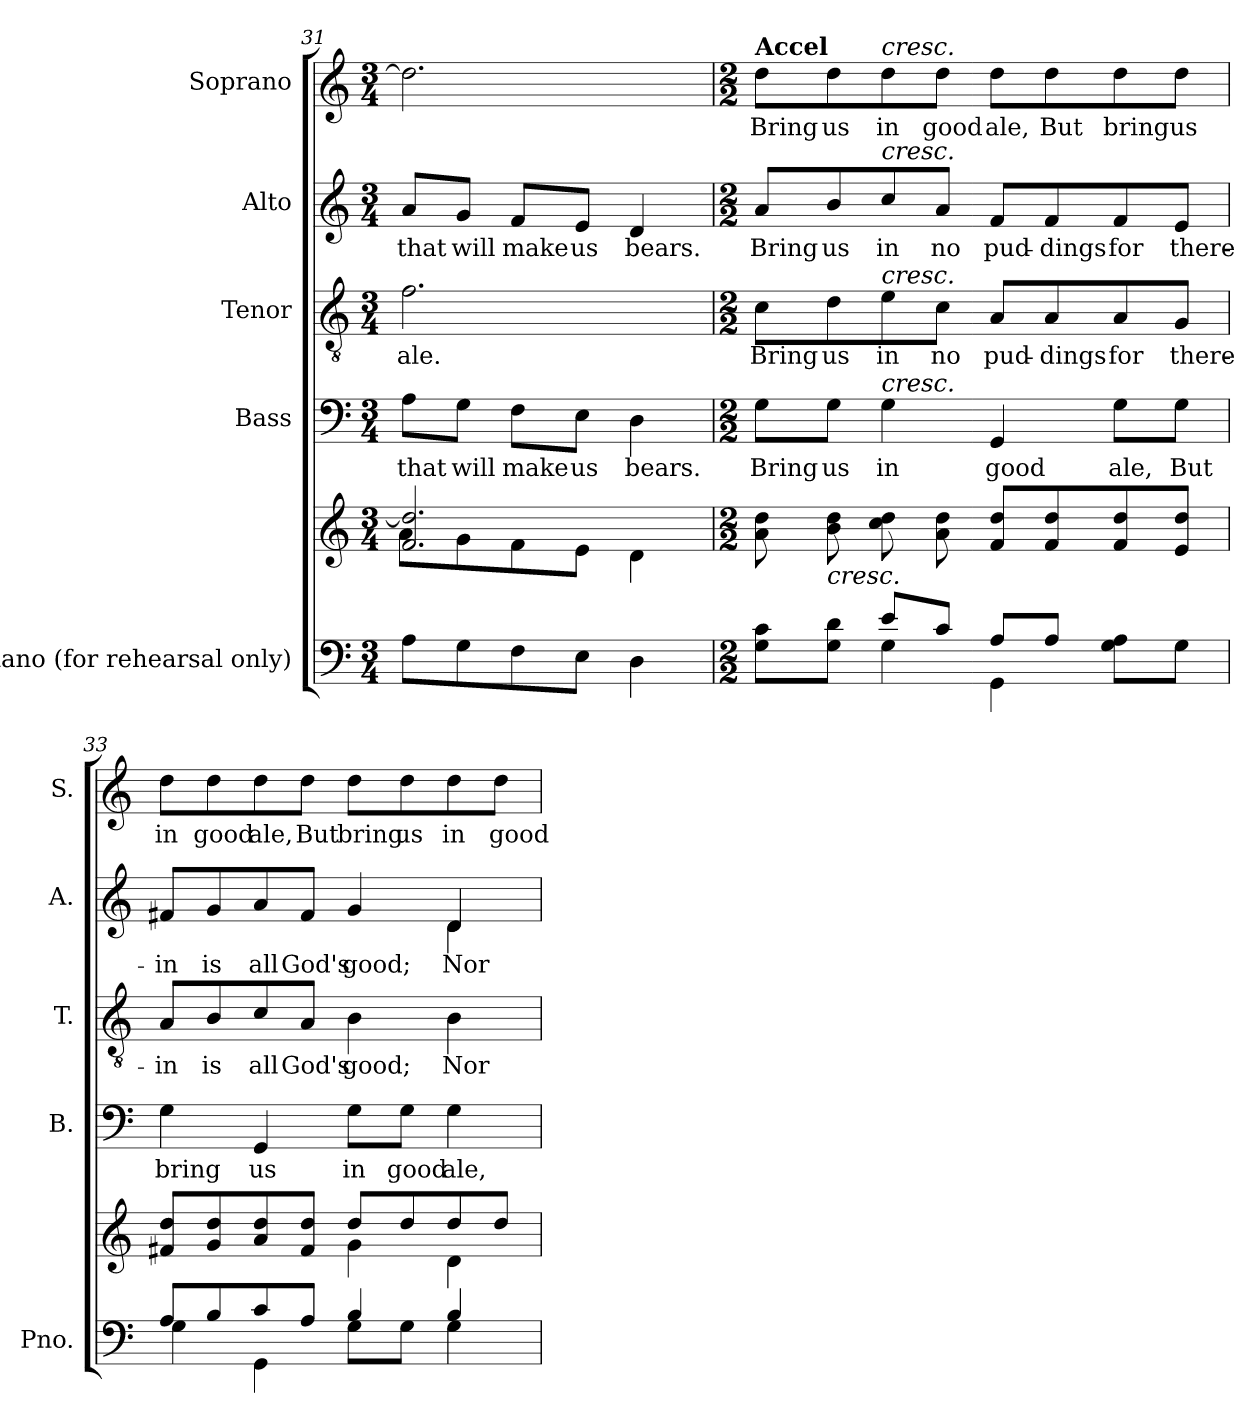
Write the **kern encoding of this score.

**kern	**kern	**kern	**text	**kern	**text	**kern	**text	**kern	**text
*part5	*part5	*part4	*part4	*part3	*part3	*part2	*part2	*part1	*part1
*staff6	*staff5	*staff4	*staff4	*staff3	*staff3	*staff2	*staff2	*staff1	*staff1
*I"Piano (for  rehearsal  only)	*	*I"Bass	*	*I"Tenor	*	*I"Alto	*	*I"Soprano	*
*I'Pno.	*	*I'B.	*	*I'T.	*	*I'A.	*	*I'S.	*
*clefF4	*clefG2	*clefF4	*	*clefGv2	*	*clefG2	*	*clefG2	*
*	*	*	*	*ITrd7c12	*	*	*	*	*
*k[]	*k[]	*k[]	*	*k[]	*	*k[]	*	*k[]	*
*C:	*C:	*C:	*	*C:	*	*C:	*	*C:	*
*M3/4	*M3/4	*M3/4	*	*M3/4	*	*M3/4	*	*M3/4	*
=31	=31	=31	=31	=31	=31	=31	=31	=31	=31
*	*^	*	*	*	*	*	*	*	*
!	!	!	!	!LO:LY:b:color=#000000	!	!	!	!	!	!
!	!	!	!	!	!	!LO:LY:b:color=#000000	!	!	!	!
!	!	!	!	!	!	!	!	!LO:LY:b:color=#000000	!	!
8Ai\L	2.fi/ 2.ddi]	8ai\L	8Ai\L	that	2.Fi\	ale.	8ai/L	that	2.ddi\]	.
!	!	!	!	!LO:LY:b:color=#000000	!	!	!	!	!	!
!	!	!	!	!	!	!	!	!LO:LY:b:color=#000000	!	!
8Gi\	.	8gi\	8Gi\J	will	.	.	8gi/J	will	.	.
!	!	!	!	!LO:LY:b:color=#000000	!	!	!	!	!	!
!	!	!	!	!	!	!	!	!LO:LY:b:color=#000000	!	!
8Fi\	.	8fi\	8Fi\L	make	.	.	8fi/L	make	.	.
!	!	!	!	!LO:LY:b:color=#000000	!	!	!	!	!	!
!	!	!	!	!	!	!	!	!LO:LY:b:color=#000000	!	!
8Ei\J	.	8ei\J	8Ei\J	us	.	.	8ei/J	us	.	.
!	!	!	!	!LO:LY:b:color=#000000	!	!	!	!	!	!
!	!	!	!	!	!	!	!	!LO:LY:b:color=#000000	!	!
4Di\	.	4di\	4Di\	bears.	.	.	4di/	bears.	.	.
*	*v	*v	*	*	*	*	*	*	*	*
=32	=32	=32	=32	=32	=32	=32	=32	=32	=32
*M2/2	*M2/2	*M2/2	*	*M2/2	*	*M2/2	*	*M2/2	*
*^	*	*	*	*	*	*	*	*	*
*	*	*^	*	*	*	*	*	*	*	*
!	!	!	!	!	!LO:LY:b:color=#000000	!	!	!	!	!	!
*	*	*v	*v	*	*	*	*	*	*	*	*
*	*	*^	*	*	*	*	*	*	*	*
!	!	!	!	!	!	!	!LO:LY:b:color=#000000	!	!	!	!
*	*	*v	*v	*	*	*	*	*	*	*	*
*	*	*^	*	*	*	*	*	*	*	*
!	!	!	!	!	!	!	!	!	!LO:LY:b:color=#000000	!	!
*	*	*v	*v	*	*	*	*	*	*	*	*
*	*	*^	*	*	*	*	*	*	*	*
!	!	!	!	!	!	!	!	!	!	!LO:TX:a:B:t=Accel	!
!	!	!LO:TX:a:B:t=Accel	!	!	!	!	!	!	!	!	!
!	!	!	!	!	!	!	!	!	!	!	!LO:LY:b:color=#000000
*	*	*v	*v	*	*	*	*	*	*	*	*
4ryy	8Gi\ 8ciL	8ai\ 8ddi	8Gi\L	Bring	8Ci\L	Bring	8ai/L	Bring	8ddi\L	Bring
!	!	!	!	!LO:LY:b:color=#000000	!	!	!	!	!	!
!	!	!	!	!	!	!LO:LY:b:color=#000000	!	!	!	!
!	!	!	!	!	!	!	!	!LO:LY:b:color=#000000	!	!
!	!	!LO:TX:b:i:t=cresc.	!	!	!	!	!	!	!	!
!	!	!	!	!	!	!	!	!	!	!LO:LY:b:color=#000000
.	8Gi\ 8diJ	8bi\ 8ddi	8Gi\J	us	8Di\	us	8bi/	us	8ddi\	us
!	!	!	!	!LO:LY:b:color=#000000	!	!	!	!	!	!
!	!	!	!	!	!	!LO:LY:b:color=#000000	!	!	!	!
!	!	!	!	!	!	!	!	!LO:LY:b:color=#000000	!	!
!	!	!	!	!	!	!	!	!	!LO:TX:a:i:t=cresc.	!
!	!	!	!	!	!	!	!LO:TX:a:i:t=cresc.	!	!	!
!	!	!	!	!	!LO:TX:a:i:t=cresc.	!	!	!	!	!
!	!	!	!LO:TX:a:i:t=cresc.	!	!	!	!	!	!	!
!	!	!	!	!	!	!	!	!	!	!LO:LY:b:color=#000000
8ei/L	4Gi\	8cci\ 8ddi	4Gi\	in	8Ei\	in	8cci/	in	8ddi\	in
!	!	!	!	!	!	!LO:LY:b:color=#000000	!	!	!	!
!	!	!	!	!	!	!	!	!LO:LY:b:color=#000000	!	!
!	!	!	!	!	!	!	!	!	!	!LO:LY:b:color=#000000
8ci/J	.	8ai\ 8ddi	.	.	8Ci\J	no	8ai/J	no	8ddi\J	good
!	!	!	!	!LO:LY:b:color=#000000	!	!	!	!	!	!
!	!	!	!	!	!	!LO:LY:b:color=#000000	!	!	!	!
!	!	!	!	!	!	!	!	!LO:LY:b:color=#000000	!	!
!	!	!	!	!	!	!	!	!	!	!LO:LY:b:color=#000000
8Ai/L	4GGi\	8fi/ 8ddiL	4GGi/	good	8AAi/L	pud-	8fi/L	pud-	8ddi\L	ale,
!	!	!	!	!	!	!LO:LY:b:color=#000000	!	!	!	!
!	!	!	!	!	!	!	!	!LO:LY:b:color=#000000	!	!
!	!	!	!	!	!	!	!	!	!	!LO:LY:b:color=#000000
8Ai/J	.	8fi/ 8ddi	.	.	8AAi/	-dings	8fi/	-dings	8ddi\	But
!	!	!	!	!LO:LY:b:color=#000000	!	!	!	!	!	!
!	!	!	!	!	!	!LO:LY:b:color=#000000	!	!	!	!
!	!	!	!	!	!	!	!	!LO:LY:b:color=#000000	!	!
!	!	!	!	!	!	!	!	!	!	!LO:LY:b:color=#000000
4ryy	8Gi\ 8AiL	8fi/ 8ddi	8Gi\L	ale,	8AAi/	for	8fi/	for	8ddi\	bring
!	!	!	!	!LO:LY:b:color=#000000	!	!	!	!	!	!
!	!	!	!	!	!	!LO:LY:b:color=#000000	!	!	!	!
!	!	!	!	!	!	!	!	!LO:LY:b:color=#000000	!	!
!	!	!	!	!	!	!	!	!	!	!LO:LY:b:color=#000000
.	8Gi\J	8ei/ 8ddiJ	8Gi\J	But	8GGi/J	there-	8ei/J	there-	8ddi\J	us
!!LO:LB:g=z
=33	=33	=33	=33	=33	=33	=33	=33	=33	=33	=33
*	*	*^	*	*	*	*	*	*	*	*
!	!	!	!	!	!LO:LY:b:color=#000000	!	!	!	!	!	!
!	!	!	!	!	!	!	!LO:LY:b:color=#000000	!	!	!	!
!	!	!	!	!	!	!	!	!	!LO:LY:b:color=#000000	!	!
*	*	*	*	*	*	*	*	*^	*	*	*
!	!	!	!	!	!	!	!	!	!	!	!	!LO:LY:b:color=#000000
8Ai/L	4Gi\	8f#Xi/ 8ddiL	2ryy	4Gi\	bring	8AAi/L	-in	8f#Xi/L	2.ryy	-in	8ddi\L	in
!	!	!	!	!	!	!	!LO:LY:b:color=#000000	!	!	!	!	!
!	!	!	!	!	!	!	!	!	!	!LO:LY:b:color=#000000	!	!
!	!	!	!	!	!	!	!	!	!	!	!	!LO:LY:b:color=#000000
8Bi/	.	8gi/ 8ddi	.	.	.	8BBi/	is	8gi/	.	is	8ddi\	good
!	!	!	!	!	!LO:LY:b:color=#000000	!	!	!	!	!	!	!
!	!	!	!	!	!	!	!LO:LY:b:color=#000000	!	!	!	!	!
!	!	!	!	!	!	!	!	!	!	!LO:LY:b:color=#000000	!	!
!	!	!	!	!	!	!	!	!	!	!	!	!LO:LY:b:color=#000000
8ci/	4GGi\	8ai/ 8ddi	.	4GGi/	us	8Ci/	all	8ai/	.	all	8ddi\	ale,
!	!	!	!	!	!	!	!LO:LY:b:color=#000000	!	!	!	!	!
!	!	!	!	!	!	!	!	!	!	!LO:LY:b:color=#000000	!	!
!	!	!	!	!	!	!	!	!	!	!	!	!LO:LY:b:color=#000000
8Ai/J	.	8f#i/ 8ddiJ	.	.	.	8AAi/J	God's	8f#i/J	.	God's	8ddi\J	But
!	!	!	!	!	!LO:LY:b:color=#000000	!	!	!	!	!	!	!
!	!	!	!	!	!	!	!LO:LY:b:color=#000000	!	!	!	!	!
!	!	!	!	!	!	!	!	!	!	!LO:LY:b:color=#000000	!	!
!	!	!	!	!	!	!	!	!	!	!	!	!LO:LY:b:color=#000000
4Bi/	8Gi\L	8ddi/L	4gi\	8Gi\L	in	4BBi\	good;	4gi/	.	good;	8ddi\L	bring
!	!	!	!	!	!LO:LY:b:color=#000000	!	!	!	!	!	!	!
!	!	!	!	!	!	!	!	!	!	!	!	!LO:LY:b:color=#000000
.	8Gi\J	8ddi/	.	8Gi\J	good	.	.	.	.	.	8ddi\	us
!	!	!	!	!	!LO:LY:b:color=#000000	!	!	!	!	!	!	!
!	!	!	!	!	!	!	!LO:LY:b:color=#000000	!	!	!	!	!
!	!	!	!	!	!	!	!	!	!	!LO:LY:b:color=#000000	!	!
!	!	!	!	!	!	!	!	!	!	!	!	!LO:LY:b:color=#000000
4Bi/	4Gi\	8ddi/	4di\	4Gi\	ale,	4BBi\	Nor	4di/	4di\	Nor	8ddi\	in
!	!	!	!	!	!	!	!	!	!	!	!	!LO:LY:b:color=#000000
.	.	8ddi/J	.	.	.	.	.	.	.	.	8ddi\J	good
*v	*v	*	*	*	*	*	*	*v	*v	*	*	*
*	*v	*v	*	*	*	*	*	*	*	*
=	=	=	=	=	=	=	=	=	=
*-	*-	*-	*-	*-	*-	*-	*-	*-	*-
